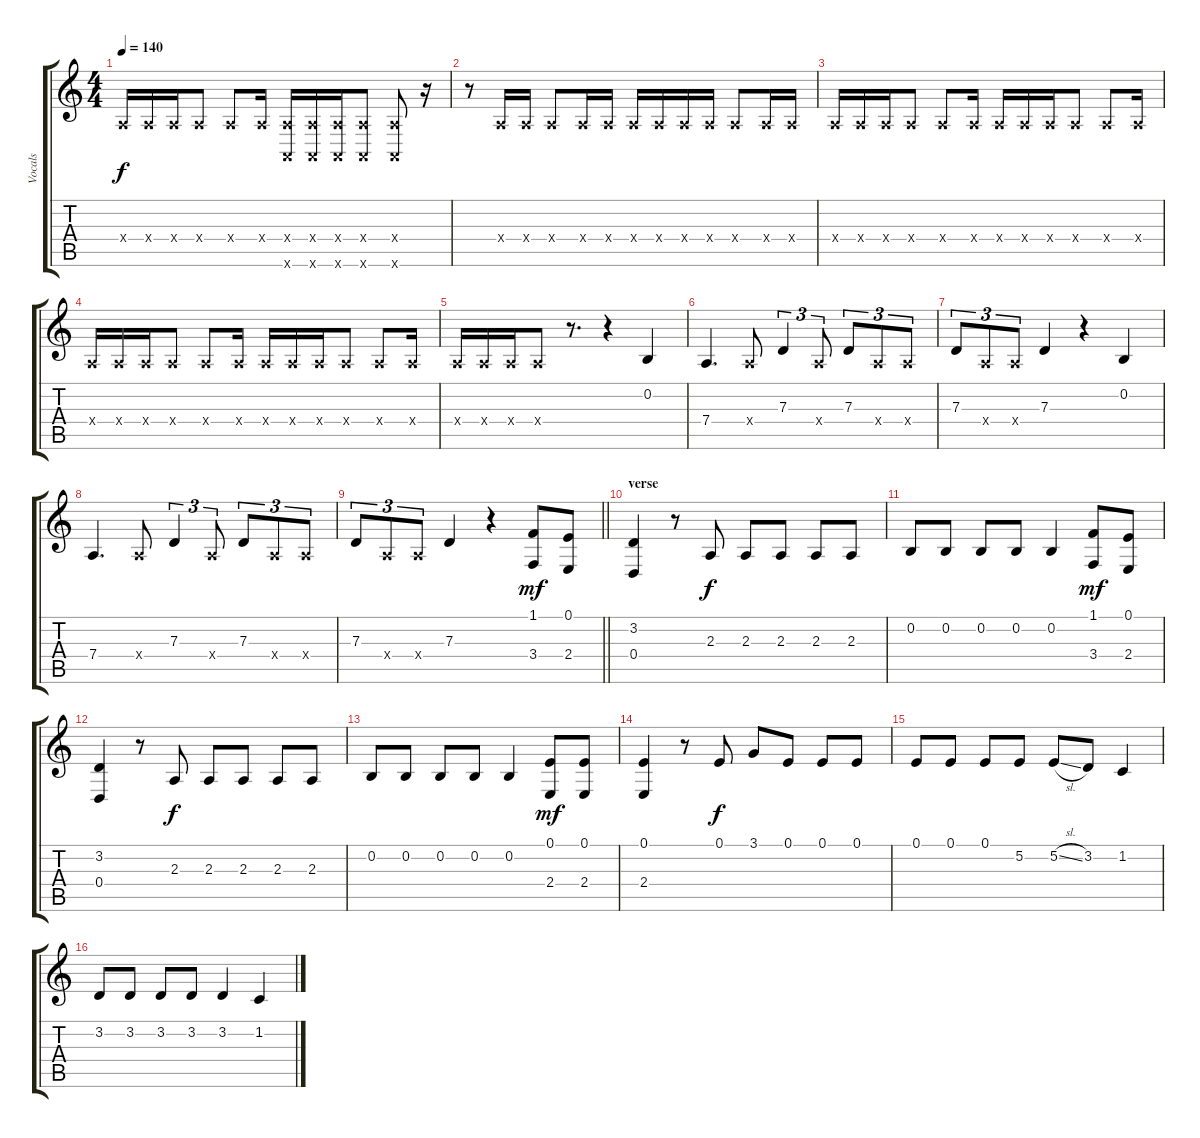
\track ("Vocals" "Vocals") {instrument oboe}
\staff {score tabs}
\tuning (E4 B3 G3 D3 A2 E2) {hide}
\ts (4 4)
\tempo 140
\clef g2
\ks c
7.4{x}.16{dy f} 7.4{x}.16 7.4{x}.16 7.4{x}.8 7.4{x}.8 7.4{x}.16 (7.4{x} 5.6{x}).16 (7.4{x} 5.6{x}).16 (7.4{x} 5.6{x}).16 (7.4{x} 5.6{x}).8 (7.4{x} 5.6{x}).8 r.16 |
r.8 7.4{x}.16 7.4{x}.16 7.4{x}.8 7.4{x}.16 7.4{x}.16 7.4{x}.16 7.4{x}.16 7.4{x}.16 7.4{x}.16 7.4{x}.8 7.4{x}.16 7.4{x}.16 |
7.4{x}.16 7.4{x}.16 7.4{x}.16 7.4{x}.8 7.4{x}.8 7.4{x}.16 7.4{x}.16 7.4{x}.16 7.4{x}.16 7.4{x}.8 7.4{x}.8 7.4{x}.16 |
7.4{x}.16 7.4{x}.16 7.4{x}.16 7.4{x}.8 7.4{x}.8 7.4{x}.16 7.4{x}.16 7.4{x}.16 7.4{x}.16 7.4{x}.8 7.4{x}.8 7.4{x}.16 |
7.4{x}.16 7.4{x}.16 7.4{x}.16 7.4{x}.8 r.8{d} r.4 0.2.4 |
7.4.4{d} 7.4{x}.8 7.3.4{tu (3 2)} 7.4{x}.8{tu (3 2)} 7.3.8{tu (3 2)} 7.4{x}.8{tu (3 2)} 7.4{x}.8{tu (3 2)} |
7.3.8{tu (3 2)} 7.4{x}.8{tu (3 2)} 7.4{x}.8{tu (3 2)} 7.3.4 r.4 0.2.4 |
7.4.4{d} 7.4{x}.8 7.3.4{tu (3 2)} 7.4{x}.8{tu (3 2)} 7.3.8{tu (3 2)} 7.4{x}.8{tu (3 2)} 7.4{x}.8{tu (3 2)} |
\barLineRight lightlight
7.3.8{tu (3 2)} 7.4{x}.8{tu (3 2)} 7.4{x}.8{tu (3 2)} 7.3.4 r.4 (1.1 3.4).8{dy mf} (0.1 2.4).8 |
\section ("" "verse")
(3.2 0.4).4 r.8 2.3.8{dy f} 2.3.8 2.3.8 2.3.8 2.3.8 |
0.2.8 0.2.8 0.2.8 0.2.8 0.2.4 (1.1 3.4).8{dy mf} (0.1 2.4).8 |
(3.2 0.4).4 r.8 2.3.8{dy f} 2.3.8 2.3.8 2.3.8 2.3.8 |
0.2.8 0.2.8 0.2.8 0.2.8 0.2.4 (0.1 2.4).8{dy mf} (0.1 2.4).8 |
(0.1 2.4).4 r.8 0.1.8{dy f} 3.1.8 0.1.8 0.1.8 0.1.8 |
0.1.8 0.1.8 0.1.8 5.2.8 5.2{sl}.8 3.2.8 1.2.4 |
3.2.8 3.2.8 3.2.8 3.2.8 3.2.4 1.2.4
